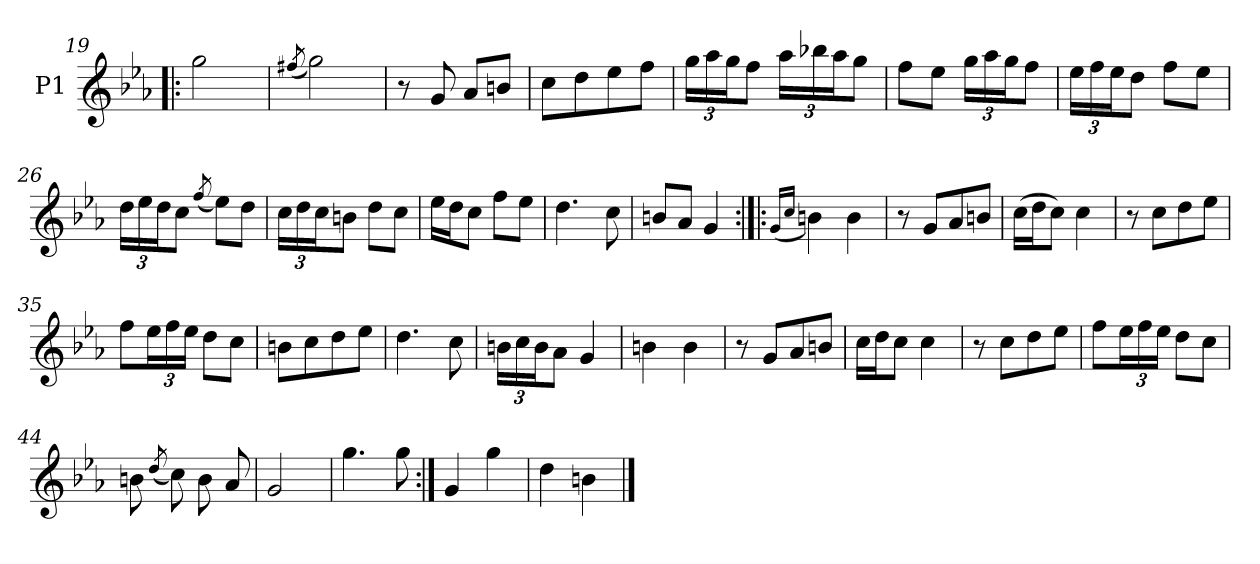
**kern
*part1
*staff1
*I"P1
*clefG2
*k[b-e-a-]
=19!|:
2gg
=20
(8qff#X/
2gg)
=21
8r
8g
8a-L
8bnJ
=22
8ccL
8dd
8ee-
8ffJ
=23
24ggLL
24aa-
24ggJ
8ffJ
24aa-LL
24bb-X
24aa-J
8ggJ
=24
8ffL
8ee-J
24ggLL
24aa-
24ggJ
8ffJ
=25
24ee-LL
24ff
24ee-J
8ddJ
8ffL
8ee-J
=26
24ddLL
24ee-
24ddJ
8ccJ
(8qff/
8ee-L)
8ddJ
=27
24ccLL
24dd
24ccJ
8bnJ
8ddL
8ccJ
=28
16ee-LL
16ddJ
8ccJ
8ffL
8ee-J
=29
4.dd
8cc
=30
8bnL
8a-J
4g
=31:|!|:
(16qqg/LL
16qqcc/JJ
4bn)
4b
=32
8r
8gL
8a-
8bnJ
=33
(16ccLL
16ddJ
8ccJ)
4cc
=34
8r
8ccL
8dd
8ee-J
=35
8ffL
24ee-L
24ff
24ee-JJ
8ddL
8ccJ
=36
8bnL
8cc
8dd
8ee-J
=37
4.dd
8cc
=38
24bnLL
24cc
24bJ
8a-J
4g
=39
4bn
4b
=40
8r
8gL
8a-
8bnJ
=41
16ccLL
16ddJ
8ccJ
4cc
=42
8r
8ccL
8dd
8ee-J
=43
8ffL
24ee-L
24ff
24ee-JJ
8ddL
8ccJ
=44
8bn
(8qdd/
8cc)
8b
8a-
=45
2g
=46
4.gg
8gg
=47:|!
4g
4gg
=48
4dd
4bn
==
*-
